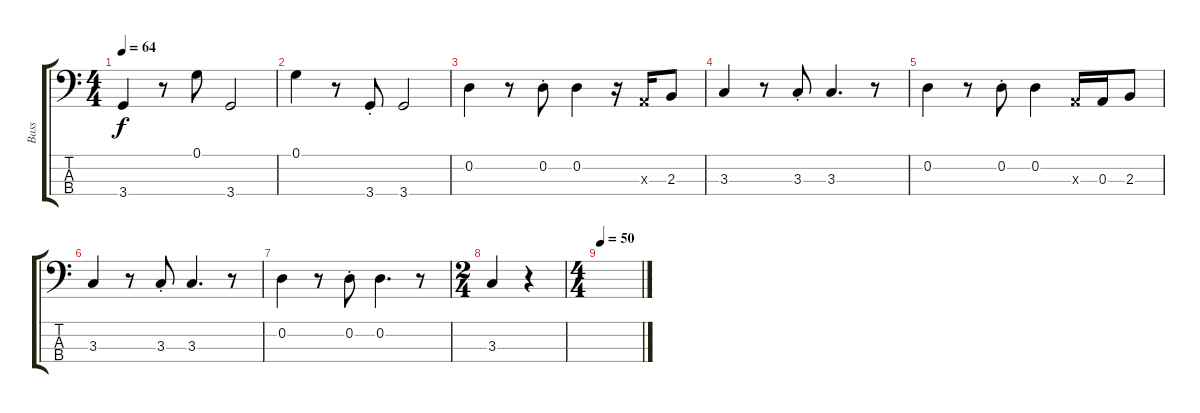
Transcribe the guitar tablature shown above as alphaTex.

\track ("Bass" "Bass") {instrument electricbassfinger}
\staff {score tabs}
\tuning (G2 D2 A1 E1) {hide}
\ts (4 4)
\tempo 64
\clef f4
\ks c
3.4.4{dy f} r.8 0.1.8 3.4.2 |
0.1.4 r.8 3.4{st}.8 3.4.2 |
0.2.4 r.8 0.2{st}.8 0.2.4 r.16 0.3{x}.16 2.3.8 |
3.3.4 r.8 3.3{st}.8 3.3.4{d} r.8 |
0.2.4 r.8 0.2{st}.8 0.2.4 0.3{x}.16 0.3.16 2.3.8 |
3.3.4 r.8 3.3{st}.8 3.3.4{d} r.8 |
0.2.4 r.8 0.2{st}.8 0.2.4{d} r.8 |
\ts (2 4)
3.3.4 r.4 |
\ts (4 4)
\tempo 50
